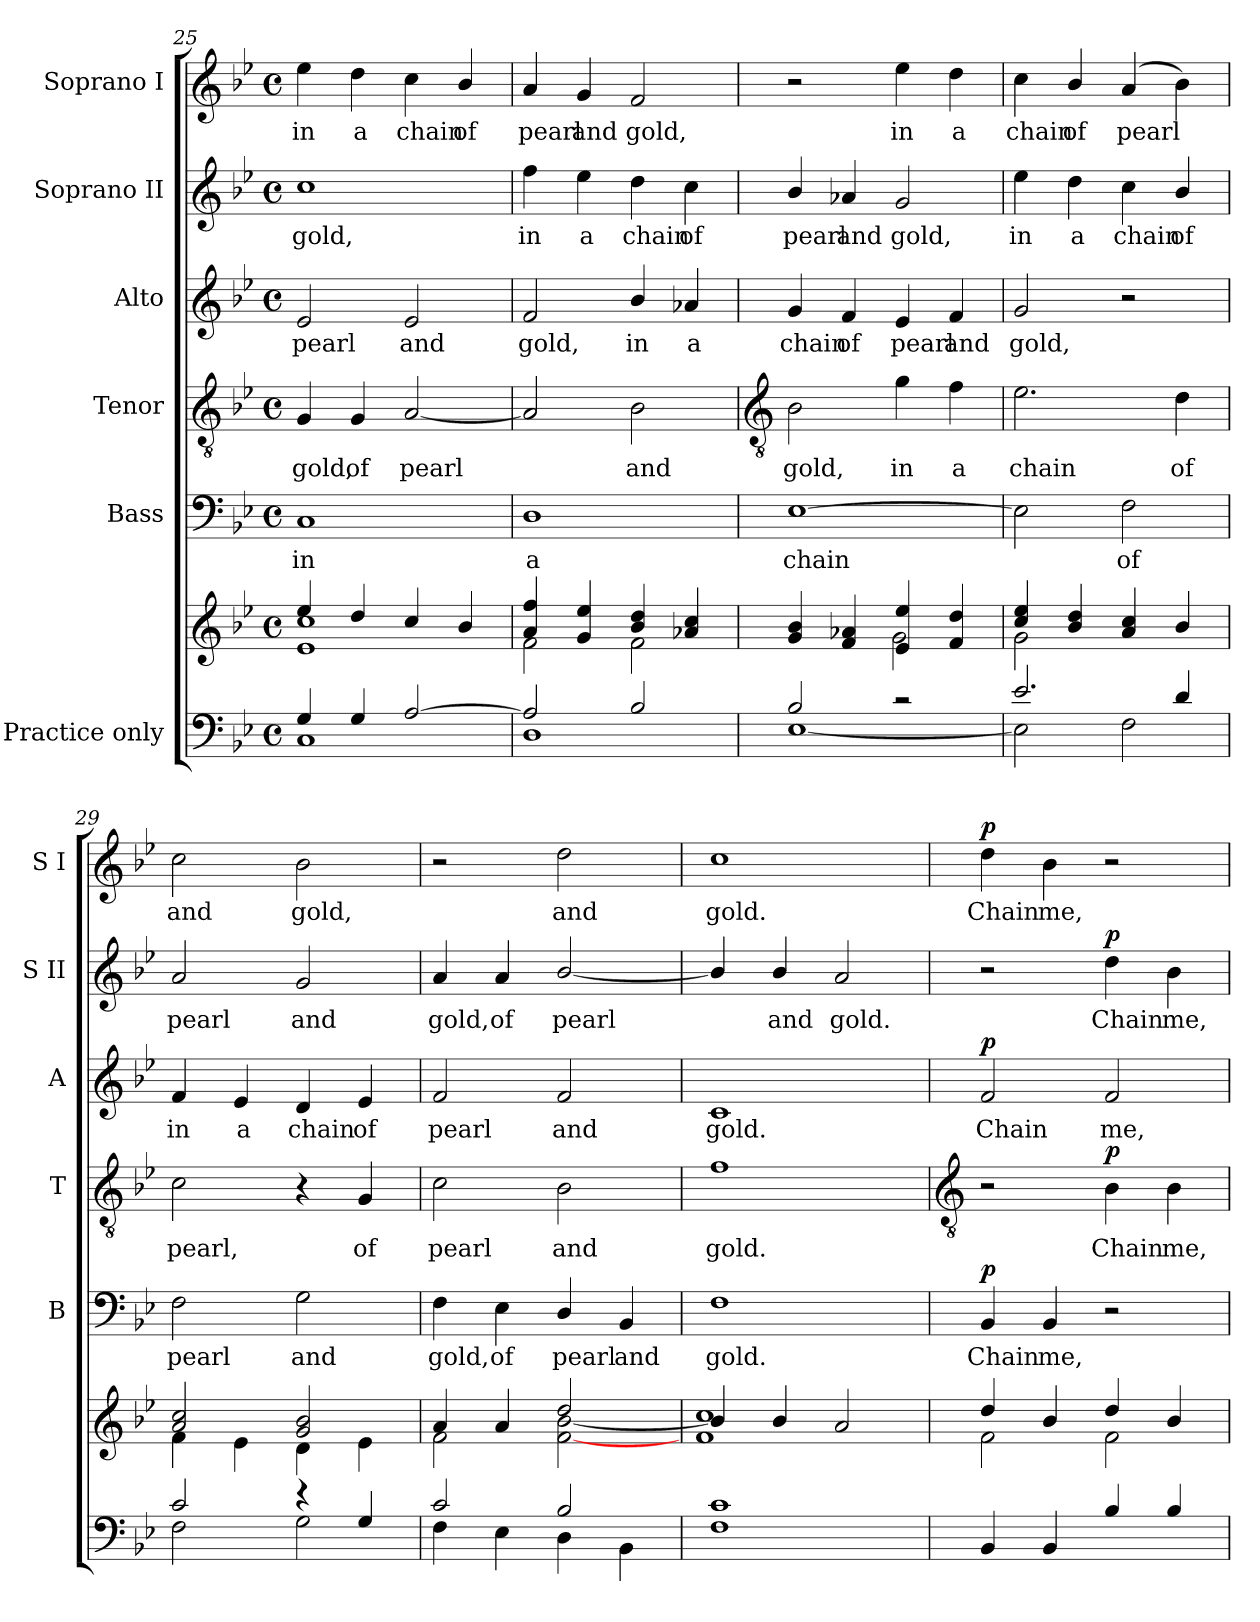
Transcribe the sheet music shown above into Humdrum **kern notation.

**kern	**kern	**kern	**text	**dynam	**kern	**text	**dynam	**kern	**text	**dynam	**kern	**text	**dynam	**kern	**text	**dynam
*part6	*part6	*part5	*part5	*part5	*part4	*part4	*part4	*part3	*part3	*part3	*part2	*part2	*part2	*part1	*part1	*part1
*staff7	*staff6	*staff5	*staff5	*staff5	*staff4	*staff4	*staff4	*staff3	*staff3	*staff3	*staff2	*staff2	*staff2	*staff1	*staff1	*staff1
*I"Practice  only	*	*I"Bass	*	*	*I"Tenor	*	*	*I"Alto	*	*	*I"Soprano II	*	*	*I"Soprano I	*	*
*	*	*I'B	*	*	*I'T	*	*	*I'A	*	*	*I'S II	*	*	*I'S I	*	*
*clefF4	*clefG2	*clefF4	*	*	*clefGv2	*	*	*clefG2	*	*	*clefG2	*	*	*clefG2	*	*
*k[b-e-]	*k[b-e-]	*k[b-e-]	*	*	*k[b-e-]	*	*	*k[b-e-]	*	*	*k[b-e-]	*	*	*k[b-e-]	*	*
*B-:	*B-:	*B-:	*	*	*B-:	*	*	*B-:	*	*	*B-:	*	*	*B-:	*	*
*M4/4	*M4/4	*M4/4	*	*	*M4/4	*	*	*M4/4	*	*	*M4/4	*	*	*M4/4	*	*
*met(c)	*met(c)	*met(c)	*	*	*met(c)	*	*	*met(c)	*	*	*met(c)	*	*	*met(c)	*	*
=25	=25	=25	=25	=25	=25	=25	=25	=25	=25	=25	=25	=25	=25	=25	=25	=25
*^	*^	*	*	*	*	*	*	*	*	*	*	*	*	*	*	*
!	!	!	!	!	!LO:LY:b	!	!	!LO:LY:b	!	!	!LO:LY:b	!	!	!LO:LY:b	!	!	!LO:LY:b	!
4G/	1C\	4ee-/	1e-\ 1cc\	1C	in	.	4G	gold,	.	2e-	pearl	.	1cc	gold,	.	4ee-	in	.
!	!	!	!	!	!	!	!	!LO:LY:b	!	!	!	!	!	!	!	!	!LO:LY:b	!
4G/	.	4dd/	.	.	.	.	4G	of	.	.	.	.	.	.	.	4dd	a	.
!	!	!	!	!	!	!	!	!LO:LY:b	!	!	!LO:LY:b	!	!	!	!	!	!LO:LY:b	!
[2A/	.	4cc/	.	.	.	.	[2A	pearl	.	2e-	and	.	.	.	.	4cc	chain	.
!	!	!	!	!	!	!	!	!	!	!	!	!	!	!	!	!	!LO:LY:b	!
.	.	4b-/	.	.	.	.	.	.	.	.	.	.	.	.	.	4b-/	of	.
=26	=26	=26	=26	=26	=26	=26	=26	=26	=26	=26	=26	=26	=26	=26	=26	=26	=26	=26
!	!	!	!	!	!LO:LY:b	!	!	!	!	!	!LO:LY:b	!	!	!LO:LY:b	!	!	!LO:LY:b	!
2A/]	1D\	4a/ 4ff/	2f\	1D	a	.	2A]	.	.	2f	gold,	.	4ff	in	.	4a	pearl	.
!	!	!	!	!	!	!	!	!	!	!	!	!	!	!LO:LY:b	!	!	!LO:LY:b	!
.	.	4g/ 4ee-/	.	.	.	.	.	.	.	.	.	.	4ee-	a	.	4g	and	.
!	!	!	!	!	!	!	!	!LO:LY:b	!	!	!LO:LY:b	!	!	!LO:LY:b	!	!	!LO:LY:b	!
2B-/	.	4b-/ 4dd/	2f\	.	.	.	2B-	and	.	4b-/	in	.	4dd	chain	.	2f	gold,	.
!	!	!	!	!	!	!	!	!	!	!	!LO:LY:b	!	!	!LO:LY:b	!	!	!	!
.	.	4a-X/ 4cc/	.	.	.	.	.	.	.	4a-X	a	.	4cc	of	.	.	.	.
!!LO:LB:g=z
=27	=27	=27	=27	=27	=27	=27	=27	=27	=27	=27	=27	=27	=27	=27	=27	=27	=27	=27
*	*	*	*	*	*	*	*clefGv2	*	*	*	*	*	*	*	*	*	*	*
!	!	!	!	!	!LO:LY:b	!	!	!LO:LY:b	!	!	!LO:LY:b	!	!	!LO:LY:b	!	!	!	!
2B-/	[1E-\	4g/ 4b-/	2ryy	[1E-	chain	.	2B-	gold,	.	4g	chain	.	4b-/	pearl	.	2r	.	.
!	!	!	!	!	!	!	!	!	!	!	!LO:LY:b	!	!	!LO:LY:b	!	!	!	!
.	.	4f/ 4a-X/	.	.	.	.	.	.	.	4f	of	.	4a-X	and	.	.	.	.
!	!	!	!	!	!	!	!	!LO:LY:b	!	!	!LO:LY:b	!	!	!LO:LY:b	!	!	!LO:LY:b	!
2r	.	4e-/ 4ee-/	2g\	.	.	.	4g	in	.	4e-	pearl	.	2g	gold,	.	4ee-	in	.
!	!	!	!	!	!	!	!	!LO:LY:b	!	!	!LO:LY:b	!	!	!	!	!	!LO:LY:b	!
.	.	4f/ 4dd/	.	.	.	.	4f	a	.	4f	and	.	.	.	.	4dd	a	.
=28	=28	=28	=28	=28	=28	=28	=28	=28	=28	=28	=28	=28	=28	=28	=28	=28	=28	=28
!	!	!	!	!	!	!	!	!LO:LY:b	!	!	!LO:LY:b	!	!	!LO:LY:b	!	!	!LO:LY:b	!
2.e-/	2E-\]	4cc/ 4ee-/	2g\	2E-]	.	.	2.e-	chain	.	2g	gold,	.	4ee-	in	.	4cc	chain	.
!	!	!	!	!	!	!	!	!	!	!	!	!	!	!LO:LY:b	!	!	!LO:LY:b	!
.	.	4b-/ 4dd/	.	.	.	.	.	.	.	.	.	.	4dd	a	.	4b-/	of	.
!	!	!	!	!	!LO:LY:b	!	!	!	!	!	!	!	!	!LO:LY:b	!	!	!LO:LY:b	!
.	2F\	4a/ 4cc/	2ryy	2F	of	.	.	.	.	2r	.	.	4cc	chain	.	(<4a	pearl	.
!	!	!	!	!	!	!	!	!LO:LY:b	!	!	!	!	!	!LO:LY:b	!	!	!	!
4d/	.	4b-/	.	.	.	.	4d	of	.	.	.	.	4b-/	of	.	4b-)	.	.
=29	=29	=29	=29	=29	=29	=29	=29	=29	=29	=29	=29	=29	=29	=29	=29	=29	=29	=29
!	!	!	!	!	!LO:LY:b	!	!	!LO:LY:b	!	!	!LO:LY:b	!	!	!LO:LY:b	!	!	!LO:LY:b	!
2c/	2F\	2a/ 2cc/	4f\	2F	pearl	.	2c	pearl,	.	4f	in	.	2a	pearl	.	2cc	and	.
!	!	!	!	!	!	!	!	!	!	!	!LO:LY:b	!	!	!	!	!	!	!
.	.	.	4e-\	.	.	.	.	.	.	4e-	a	.	.	.	.	.	.	.
!	!	!	!	!	!LO:LY:b	!	!	!	!	!	!LO:LY:b	!	!	!LO:LY:b	!	!	!LO:LY:b	!
4r	2G\	2g/ 2b-/	4d\	2G	and	.	4r	.	.	4d	chain	.	2g	and	.	2b-	gold,	.
!	!	!	!	!	!	!	!	!LO:LY:b	!	!	!LO:LY:b	!	!	!	!	!	!	!
4G/	.	.	4e-\	.	.	.	4G	of	.	4e-	of	.	.	.	.	.	.	.
=30	=30	=30	=30	=30	=30	=30	=30	=30	=30	=30	=30	=30	=30	=30	=30	=30	=30	=30
!	!	!	!	!	!LO:LY:b	!	!	!LO:LY:b	!	!	!LO:LY:b	!	!	!LO:LY:b	!	!	!	!
2c/	4F\	4a/	2f\	4F	gold,	.	2c	pearl	.	2f	pearl	.	4a	gold,	.	2r	.	.
!	!	!	!	!	!LO:LY:b	!	!	!	!	!	!	!	!	!LO:LY:b	!	!	!	!
.	4E-\	4a/	.	4E-	of	.	.	.	.	.	.	.	4a	of	.	.	.	.
!	!	!	!	!	!LO:LY:b	!	!	!LO:LY:b	!	!	!LO:LY:b	!	!	!LO:LY:b	!	!	!LO:LY:b	!
2B-/	4D\	2dd/	[2f\ [2b-\	4D/	pearl	.	2B-	and	.	2f	and	.	[2b-/	pearl	.	2dd	and	.
!	!	!	!	!	!LO:LY:b	!	!	!	!	!	!	!	!	!	!	!	!	!
.	4BB-\	.	.	4BB-	and	.	.	.	.	.	.	.	.	.	.	.	.	.
=31	=31	=31	=31	=31	=31	=31	=31	=31	=31	=31	=31	=31	=31	=31	=31	=31	=31	=31
!	!	!	!	!	!LO:LY:b	!	!	!LO:LY:b	!	!	!LO:LY:b	!	!	!	!	!	!LO:LY:b	!
1c/	1F\	4b-/]	1f\ 1cc\	1F	gold.	.	1f	gold.	.	1c	gold.	.	4b-/]	.	.	1cc	gold.	.
!	!	!	!	!	!	!	!	!	!	!	!	!	!	!LO:LY:b	!	!	!	!
.	.	4b-/	.	.	.	.	.	.	.	.	.	.	4b-/	and	.	.	.	.
!	!	!	!	!	!	!	!	!	!	!	!	!	!	!LO:LY:b	!	!	!	!
.	.	2a/	.	.	.	.	.	.	.	.	.	.	2a	gold.	.	.	.	.
!!LO:LB:g=z
=32	=32	=32	=32	=32	=32	=32	=32	=32	=32	=32	=32	=32	=32	=32	=32	=32	=32	=32
*	*	*	*	*	*	*	*clefGv2	*	*	*	*	*	*	*	*	*	*	*
!	!	!	!	!	!LO:LY:b	!LO:DY:b	!	!	!	!	!LO:LY:b	!LO:DY:b	!	!	!	!	!LO:LY:b	!LO:DY:b
4BB-	1ryy	4dd/	2f\	4BB-	Chain	p	2r	.	.	2f	Chain	p	2r	.	.	4dd	Chain	p
!	!	!	!	!	!LO:LY:b	!	!	!	!	!	!	!	!	!	!	!	!LO:LY:b	!
4BB-	.	4b-/	.	4BB-	me,	.	.	.	.	.	.	.	.	.	.	4b-	me,	.
!	!	!	!	!	!	!	!	!LO:LY:b	!LO:DY:b	!	!LO:LY:b	!	!	!LO:LY:b	!LO:DY:b	!	!	!
4B-	.	4dd/	2f\	2r	.	.	4B-	Chain	p	2f	me,	.	4dd	Chain	p	2r	.	.
!	!	!	!	!	!	!	!	!LO:LY:b	!	!	!	!	!	!LO:LY:b	!	!	!	!
4B-	.	4b-/	.	.	.	.	4B-	me,	.	.	.	.	4b-	me,	.	.	.	.
*v	*v	*	*	*	*	*	*	*	*	*	*	*	*	*	*	*	*	*
*	*v	*v	*	*	*	*	*	*	*	*	*	*	*	*	*	*	*
=	=	=	=	=	=	=	=	=	=	=	=	=	=	=	=	=
*-	*-	*-	*-	*-	*-	*-	*-	*-	*-	*-	*-	*-	*-	*-	*-	*-
